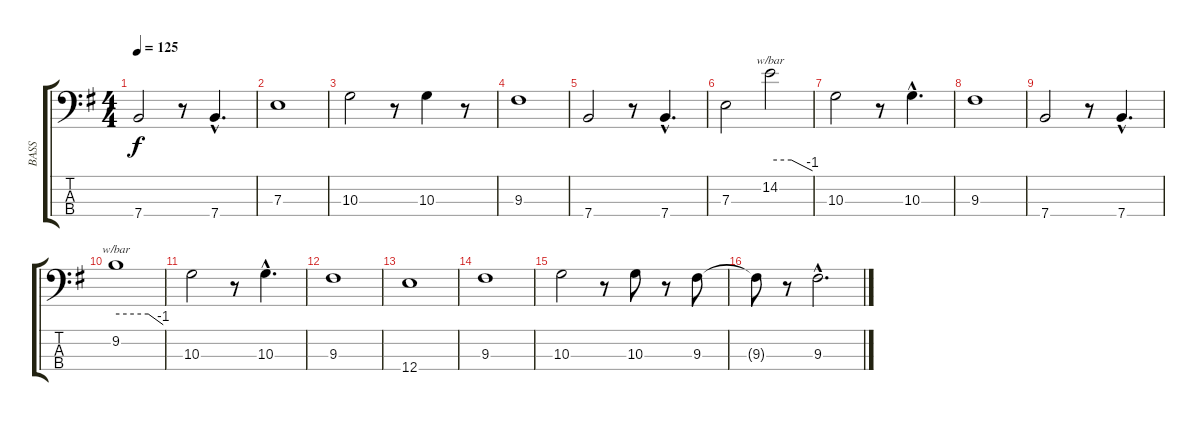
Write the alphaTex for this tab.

\track ("BASS" "BASS") {instrument fretlessbass}
\staff {score tabs}
\tuning (G2 D2 A1 E1) {hide}
\ts (4 4)
\tempo 125
\clef f4
\ks g
7.4.2{dy f} r.8 7.4{hac}.4{d} |
7.3.1 |
10.3.2 r.8 10.3.4 r.8 |
9.3.1 |
7.4.2 r.8 7.4{hac}.4{d} |
7.3.2 14.2.2{tbe (custom default 0 0 30 0 60 -4)} |
10.3.2 r.8 10.3{hac}.4{d} |
9.3.1 |
7.4.2 r.8 7.4{hac}.4{d} |
9.2.1{tbe (custom default 0 0 41 0 60 -4)} |
10.3.2 r.8 10.3{hac}.4{d} |
9.3.1 |
12.4.1 |
9.3.1 |
10.3.2 r.8 10.3.8 r.8 9.3.8 |
9.3{t}.8 r.8 9.3{hac}.2{d}
